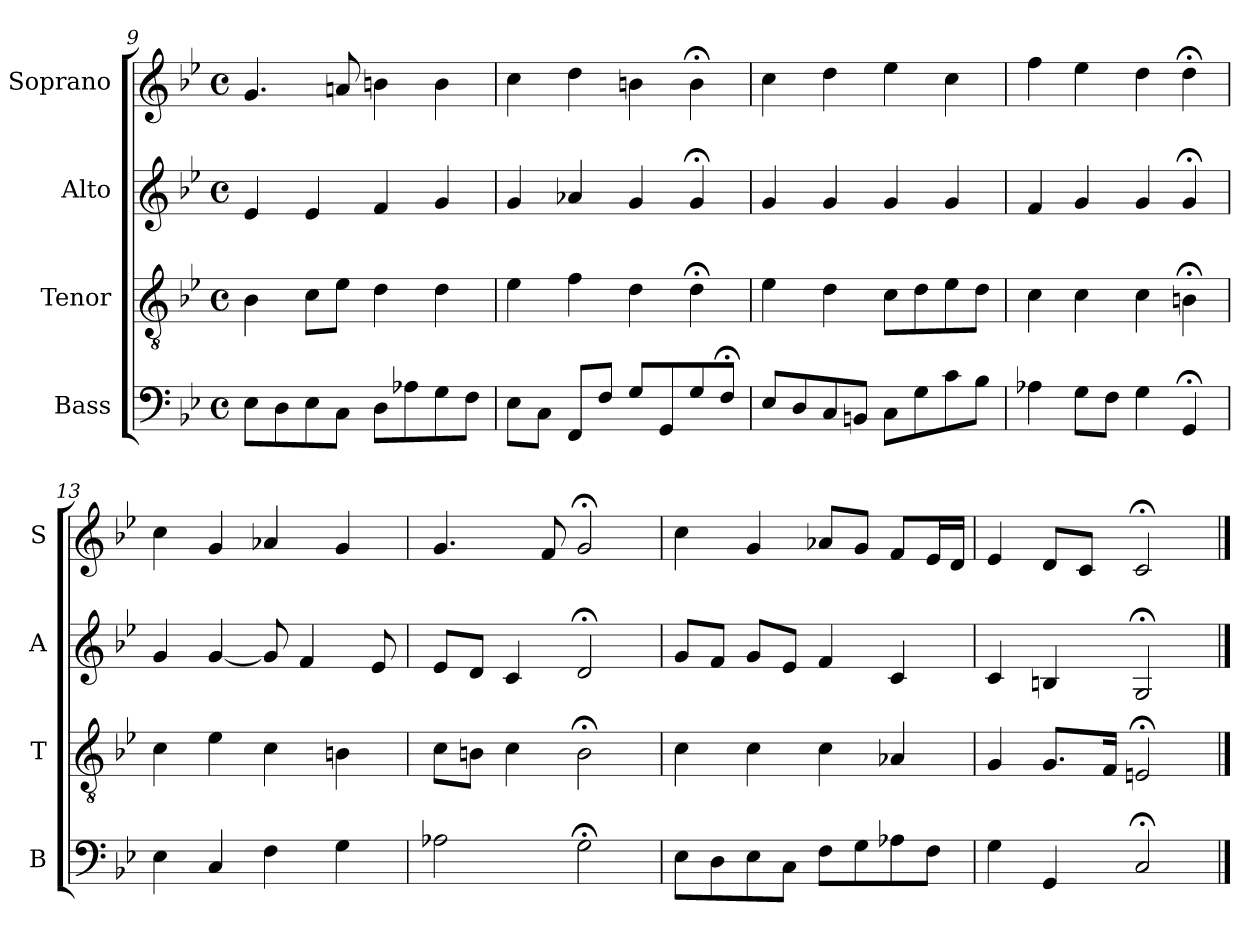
**kern	**kern	**kern	**kern
*part4	*part3	*part2	*part1
*staff4	*staff3	*staff2	*staff1
*I"Bass	*I"Tenor	*I"Alto	*I"Soprano
*I'B	*I'T	*I'A	*I'S
*clefF4	*clefGv2	*clefG2	*clefG2
*k[b-e-]	*k[b-e-]	*k[b-e-]	*k[b-e-]
*C:dor	*C:dor	*C:dor	*C:dor
*M4/4	*M4/4	*M4/4	*M4/4
*met(c)	*met(c)	*met(c)	*met(c)
=9	=9	=9	=9
8E-L	4B-	4e-	4.g
8D	.	.	.
8E-	8cL	4e-	.
8CJ	8e-J	.	8an
8DiL	4di	4fi	4bni
8A-X	.	.	.
8G	4d	4g	4b
8FJ	.	.	.
=10	=10	=10	=10
8E-L	4e-	4g	4cc
8CJ	.	.	.
8FFiL	4fi	4a-Xi	4ddi
8FJ	.	.	.
8GL	4d	4g	4bn
8GG	.	.	.
8G	4d;<	4g;<	4b;<
8F;<J	.	.	.
=11	=11	=11	=11
8E-L	4e-	4g	4cc
8D	.	.	.
8C	4d	4g	4dd
8BBnJ	.	.	.
8CL	8cL	4g	4ee-
8G	8d	.	.
8c	8e-	4g	4cc
8B-J	8dJ	.	.
=12	=12	=12	=12
4A-X	4c	4f	4ff
8GL	4c	4g	4ee-
8FJ	.	.	.
4G	4c	4g	4dd
4GG;<	4Bn;<	4g;<	4dd;<
=13	=13	=13	=13
4E-	4c	4g	4cc
4C	4e-	[4g	4g
4F	4c	8g]	4a-X
.	.	4f	.
4G	4Bn	.	4g
.	.	8e-	.
=14	=14	=14	=14
2A-X	8cL	8e-L	4.g
.	8BnJ	8dJ	.
.	4c	4c	.
.	.	.	8f
2G;<	2B;<	2d;<	2g;<
=15	=15	=15	=15
8E-L	4c	8gL	4cc
8D	.	8fJ	.
8E-	4c	8gL	4g
8CJ	.	8e-J	.
8FL	4c	4f	8a-XL
8G	.	.	8gJ
8A-X	4A-X	4c	8fL
8FJ	.	.	16e-L
.	.	.	16dJJ
=16	=16	=16	=16
4G	4G	4c	4e-
4GG	8.GL	4Bn	8dL
.	.	.	8cJ
.	16FJk	.	.
2C;<	2En;<	2G;<	2c;<
==	==	==	==
*-	*-	*-	*-
